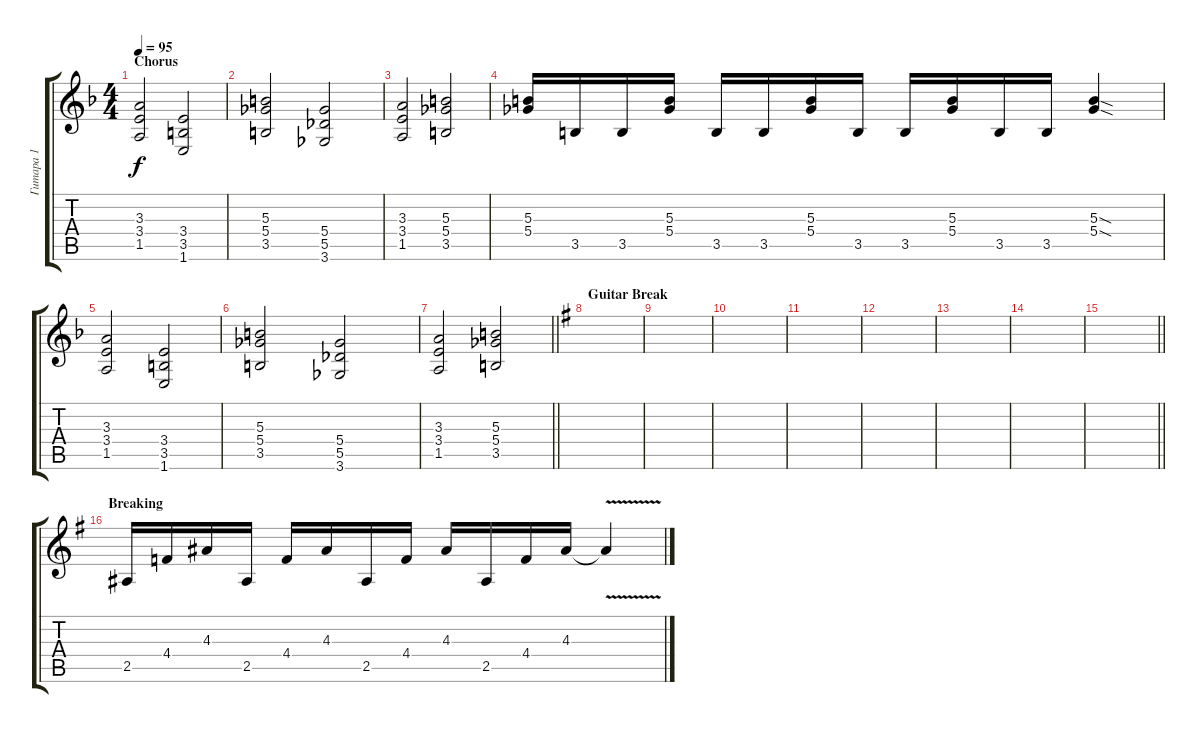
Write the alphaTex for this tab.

\track ("Гитара 1" "Гитара 1") {instrument distortionguitar}
\staff {score tabs}
\tuning (Eb4 Bb3 Gb3 Db3 Ab2 Eb2) {hide}
\ts (4 4)
\section ("" "Chorus")
\tempo 95
\clef g2
\ks dminor
(3.3 3.4 1.5).2{dy f volume 13} (3.4 3.5 1.6).2 |
(5.3 5.4 3.5).2 (5.4 5.5 3.6).2 |
(3.3 3.4 1.5).2 (5.3 5.4 3.5).2 |
(5.3 5.4).16 3.5.16 3.5.16 (5.3 5.4).16 3.5.16 3.5.16 (5.3 5.4).16 3.5.16 3.5.16 (5.3 5.4).16 3.5.16 3.5.16 (5.3{sod} 5.4{sod}).4 |
(3.3 3.4 1.5).2 (3.4 3.5 1.6).2 |
(5.3 5.4 3.5).2 (5.4 5.5 3.6).2 |
\barLineRight lightlight
(3.3 3.4 1.5).2 (5.3 5.4 3.5).2 |
\section ("" "Guitar Break")
\ks eminor
|
|
|
|
|
|
|
\barLineRight lightlight
|
\section ("" "Breaking")
2.5.16 4.4.16 4.3.16 2.5.16 4.4.16 4.3.16 2.5.16 4.4.16 4.3.16 2.5.16 4.4.16 4.3.16{volume 15} 4.3{v t}.4
